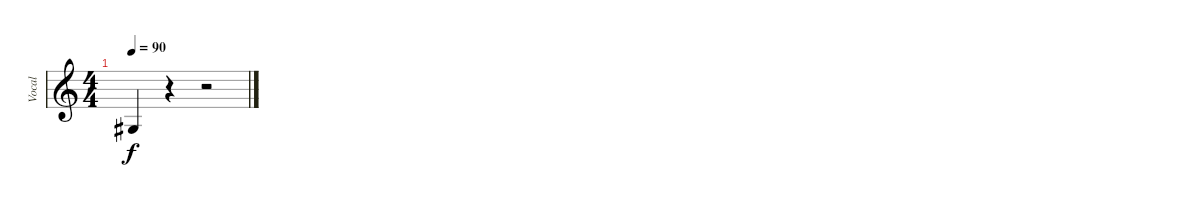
\track ("Vocal" "Vocal") {instrument brightacousticpiano}
\staff {score}
\tuning (E4 B3 G3 D3 A2 E2) {hide}
\ts (4 4)
\tempo 90
\clef g2
\ks c
6.4.4{dy f} r.4 r.2
